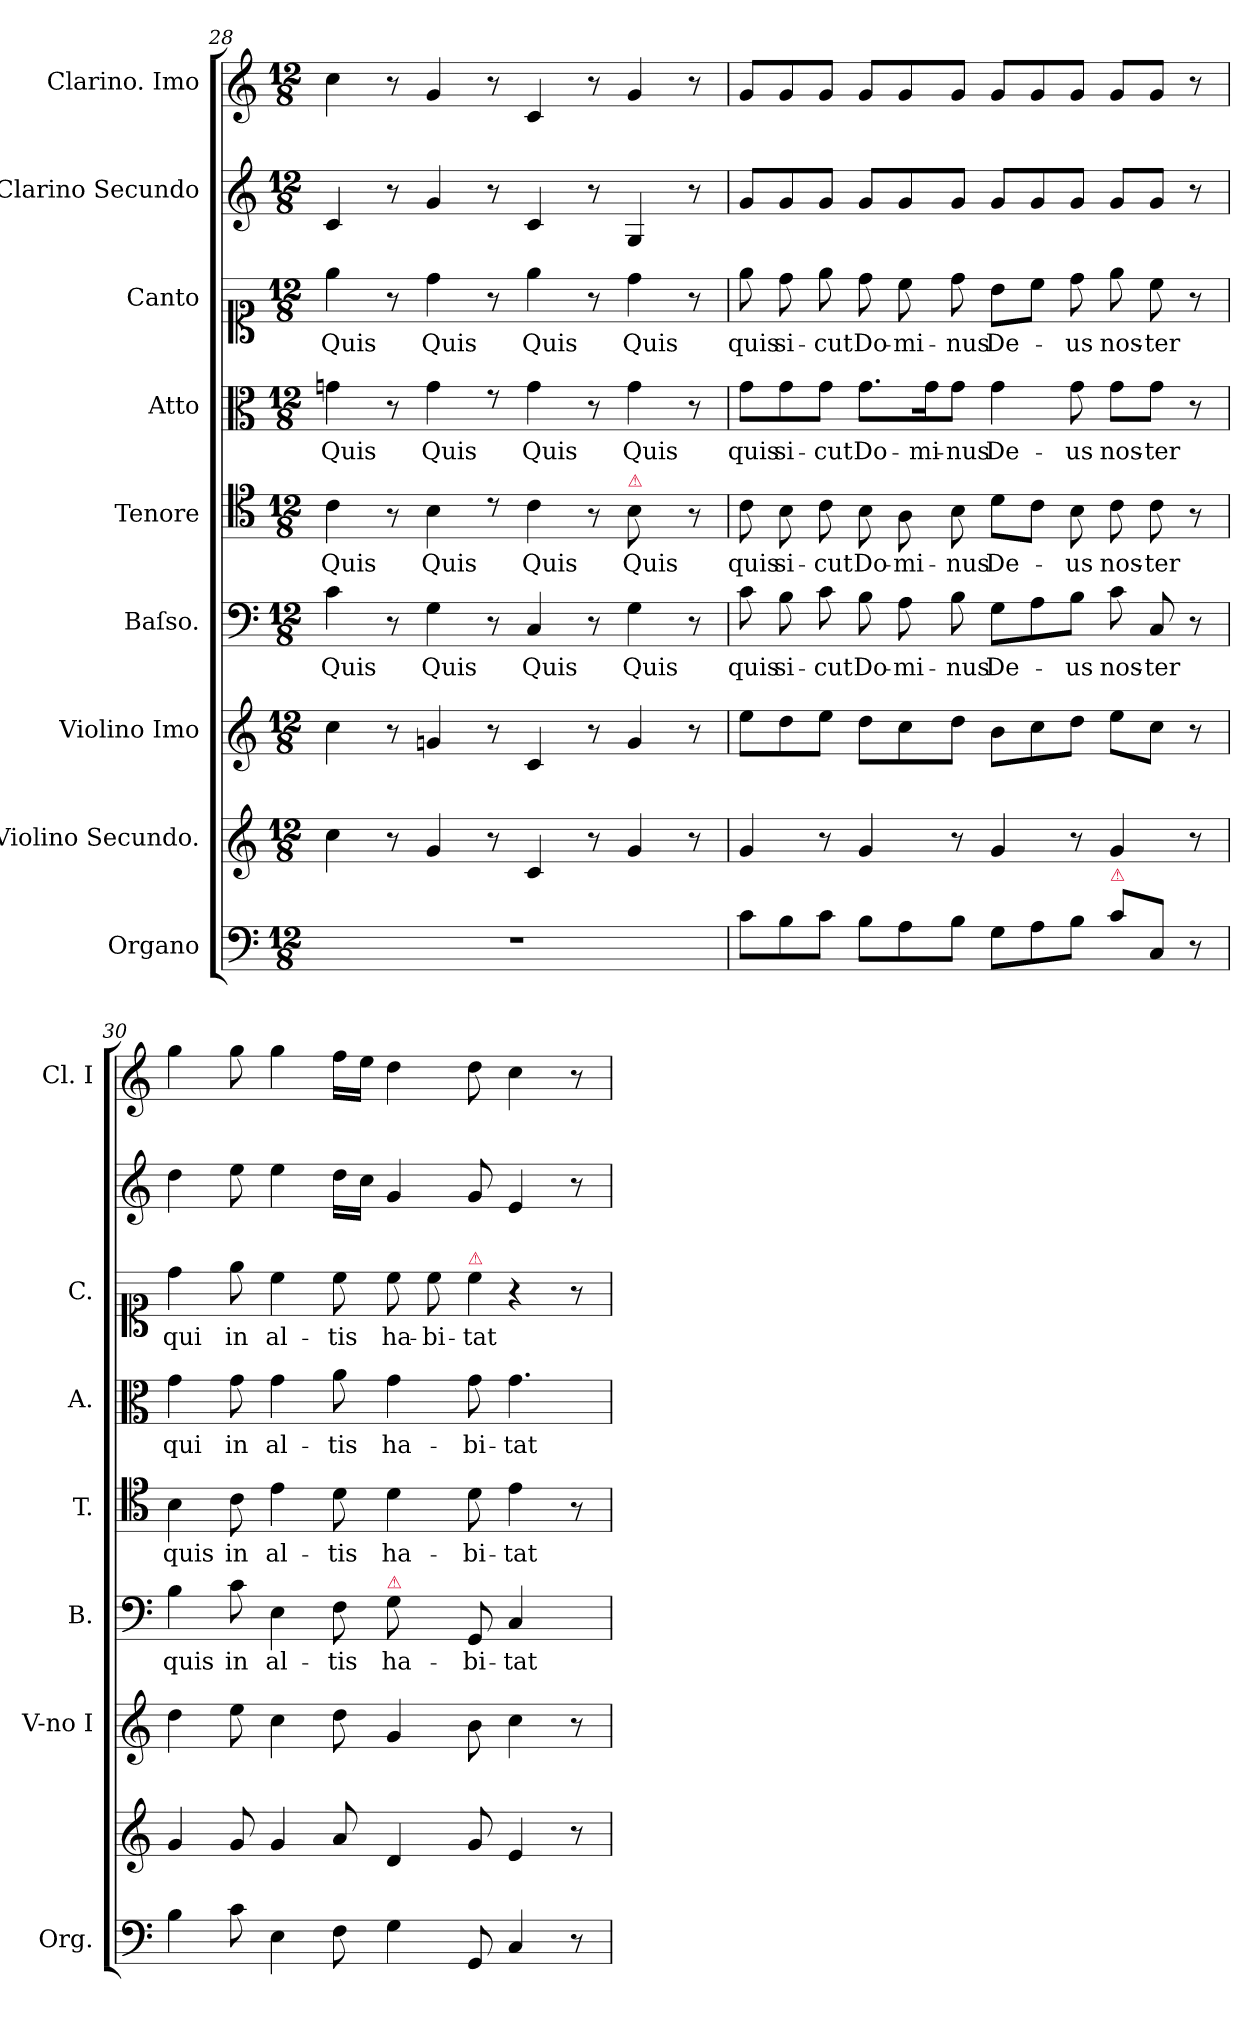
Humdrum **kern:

**kern	**kern	**kern	**kern	**text	**kern	**text	**kern	**text	**kern	**text	**kern	**kern
*part9	*part8	*part7	*part6	*part6	*part5	*part5	*part4	*part4	*part3	*part3	*part2	*part1
*staff9	*staff8	*staff7	*staff6	*staff6	*staff5	*staff5	*staff4	*staff4	*staff3	*staff3	*staff2	*staff1
*I"Organo	*I"Violino Secundo.	*I"Violino Imo	*I"Baſso.	*	*I"Tenore	*	*I"Atto	*	*I"Canto	*	*I"Clarino Secundo	*I"Clarino. Imo
*I'Org.	*	*I'V-no I	*I'B.	*	*I'T.	*	*I'A.	*	*I'C.	*	*	*I'Cl. I
*clefF4	*clefG2	*clefG2	*clefF4	*	*clefC4	*	*clefC3	*	*clefC1	*	*clefG2	*clefG2
*k[]	*k[]	*k[]	*k[]	*	*k[]	*	*k[]	*	*k[]	*	*k[]	*k[]
*C:	*C:	*C:	*C:	*	*C:	*	*C:	*	*C:	*	*C:	*C:
*M12/8	*M12/8	*M12/8	*M12/8	*	*M12/8	*	*M12/8	*	*M12/8	*	*M12/8	*M12/8
=28	=28	=28	=28	=28	=28	=28	=28	=28	=28	=28	=28	=28
1.r	4cc\	4cc\	4c\	Quis	4c\	Quis	4gn\	Quis	4ee\	Quis	4c/	4cc\
.	8r	8r	8r	.	8r	.	8r	.	8r	.	8r	8r
!	!	!	!	!LO:LY:i	!	!LO:LY:i	!	!LO:LY:i	!	!LO:LY:i	!	!
.	4g/	4gn/	4G\	Quis	4B\	Quis	4g\	Quis	4dd\	Quis	4g/	4g/
.	8r	8r	8r	.	8rc	.	8re	.	8r	.	8r	8r
!	!	!	!	!LO:LY:i	!	!LO:LY:i	!	!LO:LY:i	!	!LO:LY:i	!	!
.	4c/	4c/	4C/	Quis	4c\	Quis	4g\	Quis	4ee\	Quis	4c/	4c/
.	8r	8r	8r	.	8r	.	8r	.	8r	.	8r	8r
!	!	!	!	!	!LO:TX:a:color=crimson:t=⚠	!	!	!	!	!	!	!
!	!	!	!	!	!LO:N:vis=8	!LO:LY:i	!	!LO:LY:i	!	!LO:LY:i	!	!
.	4g/	4g/	4G\	Quis	4B\	Quis	4g\	Quis	4dd\	Quis	4G/	4g/
.	8r	8r	8r	.	8r	.	8r	.	8r	.	8r	8r
=29	=29	=29	=29	=29	=29	=29	=29	=29	=29	=29	=29	=29
!	!	!	!	!LO:LY:i	!	!	!	!LO:LY:i	!	!LO:LY:i	!	!
8c\L	4g/	8ee\L	8c\	quis	8c\	quis	8g\L	quis	8ee\	quis	8g/L	8g/L
!	!	!	!	!LO:LY:i	!	!	!	!LO:LY:i	!	!LO:LY:i	!	!
8B\	.	8dd\	8B\	si-	8B\	si-	8g\	si-	8dd\	si-	8g/	8g/
!	!	!	!	!LO:LY:i	!	!	!	!LO:LY:i	!	!LO:LY:i	!	!
8c\J	8r	8ee\J	8c\	-cut	8c\	-cut	8g\J	-cut	8ee\	-cut	8g/J	8g/J
!	!	!	!	!LO:LY:i	!	!	!	!LO:LY:i	!	!LO:LY:i	!	!
8B\L	4g/	8dd\L	8B\	Do-	8B\	Do-	8.g\L	Do-	8dd\	Do-	8g/L	8g/L
!	!	!	!	!LO:LY:i	!	!	!	!	!	!LO:LY:i	!	!
8A\	.	8cc\	8A\	mi-	8A\	mi-	.	.	8cc\	-mi-	8g/	8g/
!	!	!	!	!	!	!	!	!LO:LY:i	!	!	!	!
.	.	.	.	.	.	.	16g\K	-mi-	.	.	.	.
!	!	!	!	!LO:LY:i	!	!	!	!LO:LY:i	!	!LO:LY:i	!	!
8B\J	8r	8dd\J	8B\	-nus	8B\	-nus	8g\J	-nus	8dd\	-nus	8g/J	8g/J
!	!	!	!	!LO:LY:i	!	!	!	!LO:LY:i	!	!LO:LY:i	!	!
8G\L	4g/	8b\L	8G\L	De-	8d\L	De-	4g\	De-	8b\L	De-	8g/L	8g/L
8A\	.	8cc\	8A\	.	8c\J	.	.	.	8cc\J	.	8g/	8g/
!	!	!	!	!LO:LY:i	!	!	!	!LO:LY:i	!	!LO:LY:i	!	!
8B\J	8r	8dd\J	8B\J	-us	8B\	-us	8g\	-us	8dd\	-us	8g/J	8g/J
!LO:TX:a:color=crimson:t=⚠	!	!	!	!	!	!	!	!	!	!	!	!
!	!	!	!	!LO:LY:i	!	!	!	!LO:LY:i	!	!LO:LY:i	!	!
8c\L	4g/	8ee\L	8c\	nos-	8c\	nos-	8g\L	nos-	8ee\	nos-	8g/L	8g/L
!	!	!	!	!LO:LY:i	!	!	!	!LO:LY:i	!	!LO:LY:i	!	!
8C/J	.	8cc\J	8C/	-ter	8c\	-ter	8g\J	-ter	8cc\	-ter	8g/J	8g/J
8r	8r	8r	8r	.	8r	.	8r	.	8r	.	8r	8r
=30	=30	=30	=30	=30	=30	=30	=30	=30	=30	=30	=30	=30
4B\	4g/	4dd\	4B\	quis	4B\	quis	4g\	qui	4dd\	qui	4dd\	4gg\
8c\	8g/	8ee\	8c\	in	8c\	in	8g\	in	8ee\	in	8ee\	8gg\
4E\	4g/	4cc\	4E\	al-	4e\	al-	4g\	al-	4cc\	al-	4ee\	4gg\
8F\	8a/	8dd\	8F\	-tis	8d\	-tis	8a\	-tis	8cc\	-tis	16dd\LL	16ff\LL
.	.	.	.	.	.	.	.	.	.	.	16cc\JJ	16ee\JJ
!	!	!	!LO:TX:a:color=crimson:t=⚠	!	!	!	!	!	!	!	!	!
!	!	!	!LO:N:vis=8	!	!	!	!	!	!	!	!	!
4G\	4d/	4g/	4G\	ha-	4d\	ha-	4g\	ha-	8cc\	ha-	4g/	4dd\
.	.	.	.	.	.	.	.	.	8cc\	-bi-	.	.
!	!	!	!	!	!	!	!	!	!LO:TX:a:color=crimson:t=⚠	!	!	!
!	!	!	!	!	!	!	!	!	!LO:N:vis=4	!	!	!
8GG/	8g/	8b\	8GG/	bi-	8d\	bi-	8g\	bi-	8cc\	-tat	8g/	8dd\
!	!	!	!LO:N:vis=4	!	!	!	!	!	!	!	!	!
4C/	4e/	4cc\	4.C/	-tat	4e\	-tat	4.g\	-tat	4r	.	4e/	4cc\
8r	8r	8r	.	.	8r	.	.	.	8r	.	8r	8r
=	=	=	=	=	=	=	=	=	=	=	=	=
*-	*-	*-	*-	*-	*-	*-	*-	*-	*-	*-	*-	*-
